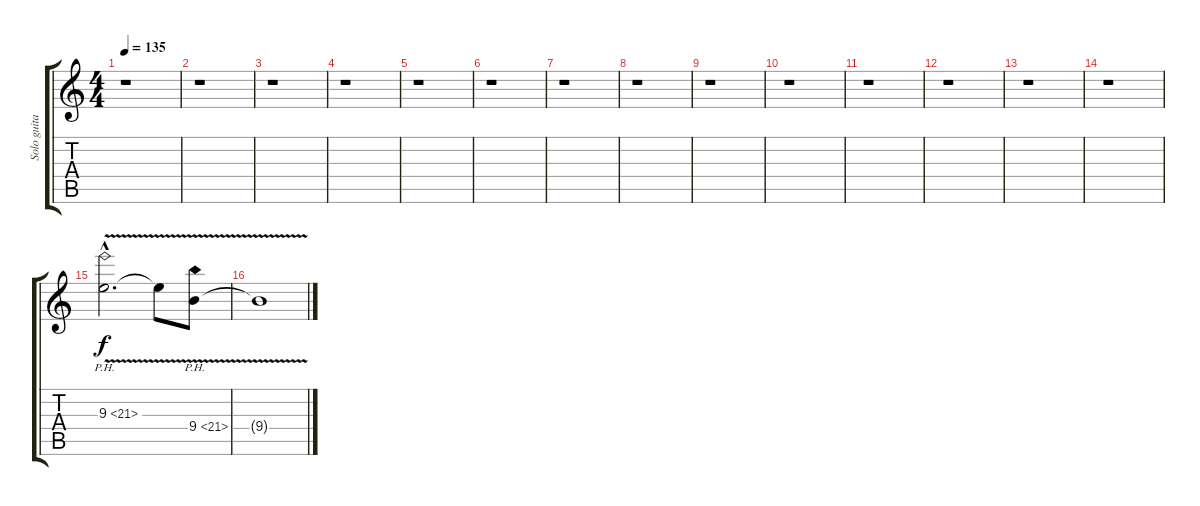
\track ("Solo guitar" "Solo guita") {instrument distortionguitar}
\staff {score tabs}
\tuning (E4 B3 G3 D3 A2 E2) {hide}
\ts (4 4)
\tempo 135
\clef g2
\ks c
r.1{dy f} |
r.1 |
r.1 |
r.1 |
r.1 |
r.1 |
r.1 |
r.1 |
r.1 |
r.1 |
r.1 |
r.1 |
r.1 |
r.1 |
9.3{ph 12 v hac}.2{d} 9.3{t}.8 9.4{ph 12 v}.8 |
9.4{t}.1
